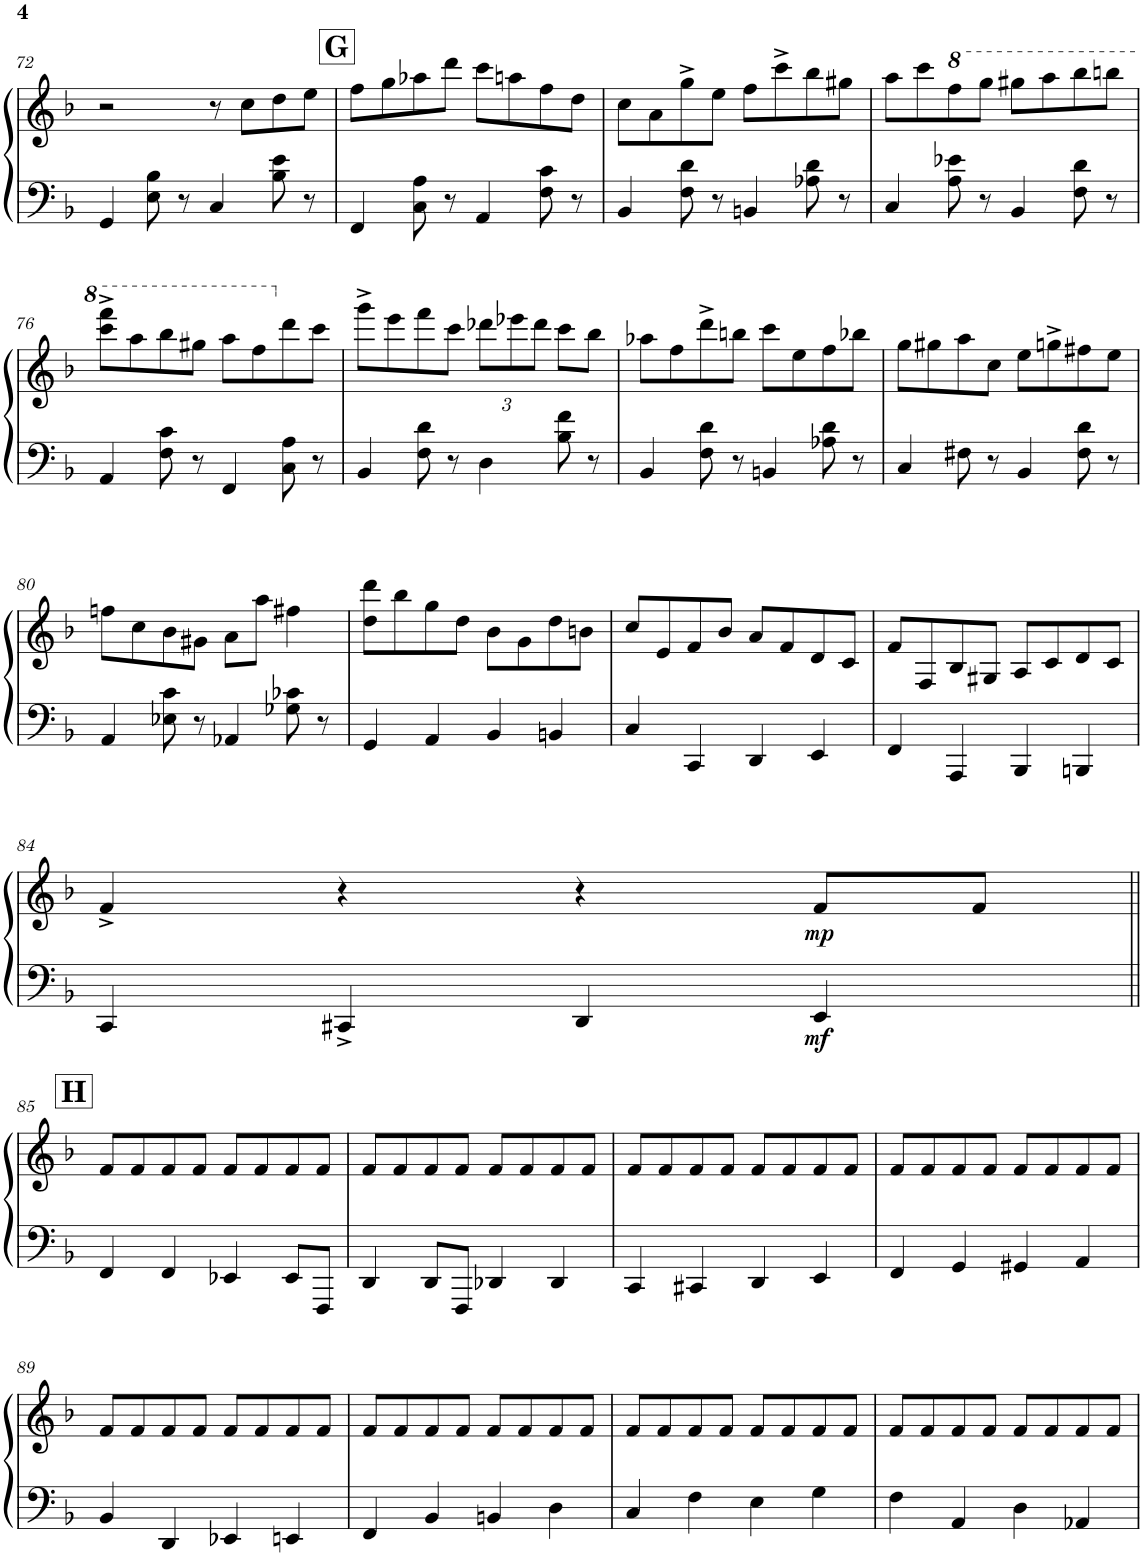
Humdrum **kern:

**kern	**kern	**dynam
*part1	*part1	*part1
*staff2	*staff1	*staff1/2
*I"Piano	*	*
*I'Pno.	*	*
!!LO:PB:g=z
*clefF4	*clefG2	*
*k[b-]	*k[b-]	*
*M4/4	*M4/4	*
=72	=72	=72
4GG/	2r	.
8E\ 8B-\	.	.
8r	.	.
4C/	8r	.
.	8cc\L	.
8B-\ 8e\	8dd\	.
8r	8ee\J	.
!!LO:REH:place=s1:a:B:cj:fs=14:t=G
=73	=73	=73
4FF/	8ff\L	.
.	8gg\	.
8C\ 8A\	8aa-X\	.
8r	8ddd\J	.
4AA/	8ccc\L	.
.	8aan\	.
8F\ 8c\	8ff\	.
8r	8dd\J	.
=74	=74	=74
4BB-/	8cc\L	.
.	8a\	.
8F\ 8d\	8gg^\	.
8r	8ee\J	.
4BBn/	8ff\L	.
.	8ccc^\	.
8A-X\ 8d\	8bb-\	.
8r	8gg#X\J	.
=75	=75	=75
4C/	8aa\L	.
.	8ccc\	.
*	*8va	*
8A\ 8e-X\	8fff\	.
8r	8ggg\J	.
4BB-/	8ggg#X\L	.
.	8aaa\	.
8F\ 8d\	8bbb-\	.
8r	8bbbn\J	.
!!LO:LB:g=z
=76	=76	=76
4AA/	8cccc\^ 8ffff\^L	.
.	8aaa\	.
8F\ 8c\	8bbb-\	.
8r	8ggg#X\J	.
4FF/	8aaa\L	.
.	8fff\	.
*	*X8va	*
8C\ 8A\	8ddd\	.
8r	8ccc\J	.
=77	=77	=77
4BB-/	8ggg^\L	.
.	8eee\	.
8F\ 8d\	8fff\	.
8r	8ccc\J	.
*	*Xbrackettup	*
4D\	12ddd-X\L	.
.	12eee-X\	.
.	12ddd-\J	.
8B-\ 8f\	8ccc\L	.
8r	8bb-\J	.
=78	=78	=78
4BB-/	8aa-X\L	.
.	8ff\	.
8F\ 8d\	8ddd^\	.
8r	8bbn\J	.
4BBn/	8ccc\L	.
.	8ee\	.
8A-X\ 8d\	8ff\	.
8r	8bb-X\J	.
=79	=79	=79
4C/	8gg\L	.
.	8gg#X\	.
8F#X\	8aa\	.
8r	8cc\J	.
4BB-/	8ee\L	.
.	8ggn^\	.
8F#\ 8d\	8ff#X\	.
8r	8ee\J	.
!!LO:LB:g=z
=80	=80	=80
4AA/	8ffn\L	.
.	8cc\	.
8E-X\ 8c\	8b-\	.
8r	8g#X\J	.
4AA-X/	8a\L	.
.	8aa\J	.
8G-X\ 8c-X\	4ff#X\	.
8r	.	.
=81	=81	=81
4GG/	8dd\ 8ddd\L	.
.	8bb-\	.
4AA/	8gg\	.
.	8dd\J	.
4BB-/	8b-\L	.
.	8g\	.
4BBn/	8dd\	.
.	8bn\J	.
=82	=82	=82
4C/	8cc/L	.
.	8e/	.
4CC/	8f/	.
.	8b-/J	.
4DD/	8a/L	.
.	8f/	.
4EE/	8d/	.
.	8c/J	.
=83	=83	=83
4FF/	8f/L	.
.	8F/	.
4AAA/	8B-/	.
.	8G#X/J	.
4BBB-/	8A/L	.
.	8c/	.
4BBBn/	8d/	.
.	8c/J	.
!!LO:LB:g=z
=84	=84	=84
4CC/	4f^/	.
4CC#X^/	4r	.
4DD/	4r	.
!	!	!LO:DY:b=2
!	!	!LO:DY:n=1:b
4EE/	8f/L	mf mp
.	8f/J	.
!!LO:LB:g=z
!!LO:REH:place=s1:a:B:cj:fs=14:t=H
=85||	=85||	=85||
4FF/	8f/L	.
.	8f/	.
4FF/	8f/	.
.	8f/J	.
4EE-X/	8f/L	.
.	8f/	.
8EE-/L	8f/	.
8FFF/J	8f/J	.
=86	=86	=86
4DD/	8f/L	.
.	8f/	.
8DD/L	8f/	.
8FFF/J	8f/J	.
4DD-X/	8f/L	.
.	8f/	.
4DD-/	8f/	.
.	8f/J	.
=87	=87	=87
4CC/	8f/L	.
.	8f/	.
4CC#X/	8f/	.
.	8f/J	.
4DD/	8f/L	.
.	8f/	.
4EE/	8f/	.
.	8f/J	.
=88	=88	=88
4FF/	8f/L	.
.	8f/	.
4GG/	8f/	.
.	8f/J	.
4GG#X/	8f/L	.
.	8f/	.
4AA/	8f/	.
.	8f/J	.
!!LO:LB:g=z
=89	=89	=89
4BB-/	8f/L	.
.	8f/	.
4DD/	8f/	.
.	8f/J	.
4EE-X/	8f/L	.
.	8f/	.
4EEn/	8f/	.
.	8f/J	.
=90	=90	=90
4FF/	8f/L	.
.	8f/	.
4BB-/	8f/	.
.	8f/J	.
4BBn/	8f/L	.
.	8f/	.
4D\	8f/	.
.	8f/J	.
=91	=91	=91
4C/	8f/L	.
.	8f/	.
4F\	8f/	.
.	8f/J	.
4E\	8f/L	.
.	8f/	.
4G\	8f/	.
.	8f/J	.
=92	=92	=92
4F\	8f/L	.
.	8f/	.
4AA/	8f/	.
.	8f/J	.
4D\	8f/L	.
.	8f/	.
4AA-X/	8f/	.
.	8f/J	.
=	=	=
*-	*-	*-
